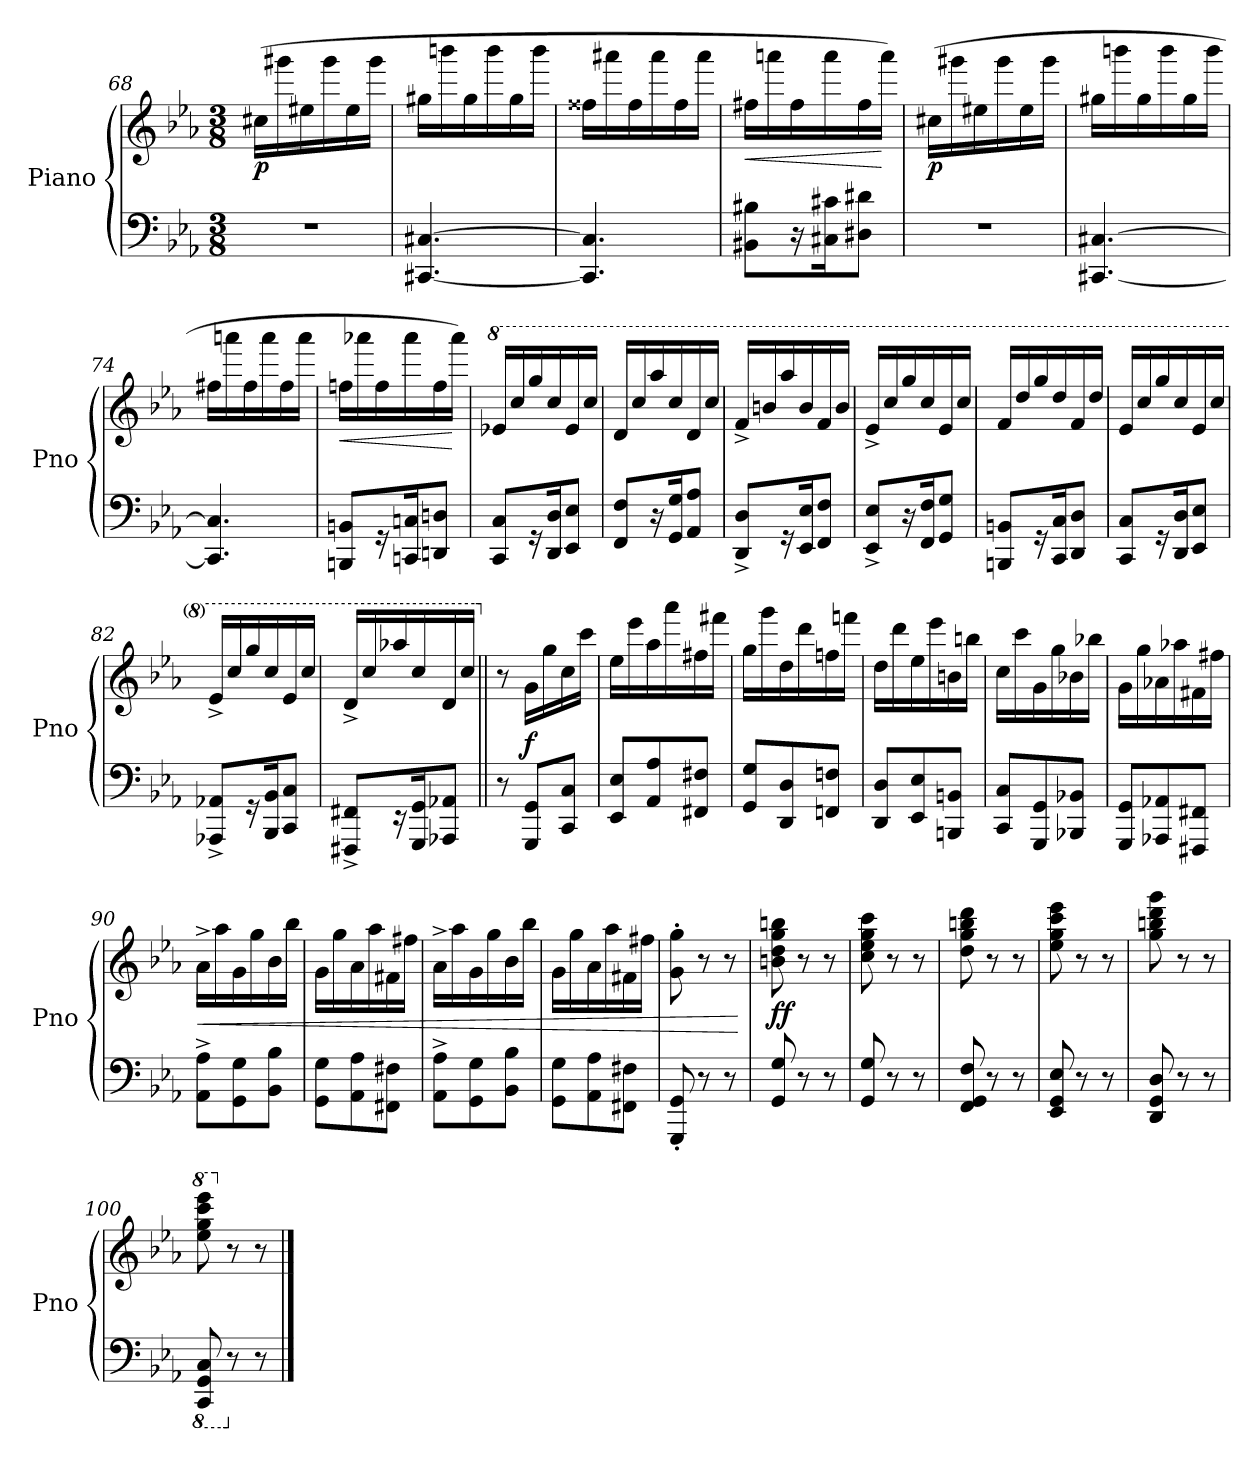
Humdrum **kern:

**kern	**kern	**dynam
*part1	*part1	*part1
*staff2	*staff1	*staff1/2
*I"Piano	*	*
*I'Pno	*	*
*clefF4	*clefG2	*
*k[b-e-a-]	*k[b-e-a-]	*
*M3/8	*M3/8	*
=68	=68	=68
!	!	!LO:DY:b
4.r	(16cc#X\LL	p
.	16ggg#X\	.
.	16ee#X\	.
.	16ggg#\	.
.	16ee#\	.
.	16ggg#\JJ	.
=69	=69	=69
[4.CC#X/ [4.C#X/	16gg#X\LL	.
.	16bbbn\	.
.	16gg#\	.
.	16bbb\	.
.	16gg#\	.
.	16bbb\JJ	.
=70	=70	=70
4.CC#/] 4.C#/]	16ff##X\LL	.
.	16aaa#X\	.
.	16ff##\	.
.	16aaa#\	.
.	16ff##\	.
.	16aaa#\JJ	.
!!LO:LB:g=z
=71	=71	=71
!	!	!LO:HP:b
8BB#X\ 8B#X\L	16ff#X\LL	<
.	16aaan\	.
16r	16ff#\	.
16C#X\ 16c#X\K	16aaa\	.
8D#X\ 8d#X\J	16ff#\	.
.	16aaa\JJ)	[
=72	=72	=72
!	!	!LO:DY:b
4.r	(16cc#X\LL	p
.	16ggg#X\	.
.	16ee#X\	.
.	16ggg#\	.
.	16ee#\	.
.	16ggg#\JJ	.
=73	=73	=73
[4.CC#X/ [4.C#X/	16gg#X\LL	.
.	16bbbn\	.
.	16gg#\	.
.	16bbb\	.
.	16gg#\	.
.	16bbb\JJ	.
=74	=74	=74
4.CC#/] 4.C#/]	16ff#X\LL	.
.	16aaan\	.
.	16ff#\	.
.	16aaa\	.
.	16ff#\	.
.	16aaa\JJ	.
=75	=75	=75
!	!	!LO:HP:b
8BBBn/ 8BBn/L	16ffn\LL	<
.	16aaa-X\	.
16r	16ff\	.
16CCn/ 16Cn/K	16aaa-\	.
8DDn/ 8Dn/J	16ff\	.
.	16aaa-\JJ)	[
=76	=76	=76
*	*8va	*
!	!	!LO:DY:b
8CC/ 8C/L	16ee-X/LL	other-dynamics
.	16ccc/	.
16r	16ggg/	.
16DD/ 16D/K	16ccc/	.
8EE-/ 8E-/J	16ee-/	.
.	16ccc/JJ	.
!!LO:PB:g=z
=77	=77	=77
!	!	!LO:DY:b
8FF/ 8F/L	16dd/LL	other-dynamics
.	16ccc/	.
16r	16aaa-/	.
16GG/ 16G/K	16ccc/	.
8AA-/ 8A-/J	16dd/	.
.	16ccc/JJ	.
=78	=78	=78
8DD/^ 8D/^L	16ff^/LL	.
.	16bbn/	.
16r	16aaa-/	.
16EE-/ 16E-/K	16bb/	.
8FF/ 8F/J	16ff/	.
.	16bb/JJ	.
=79	=79	=79
8EE-/^ 8E-/^L	16ee-^/LL	.
.	16ccc/	.
16r	16ggg/	.
16FF/ 16F/K	16ccc/	.
8GG/ 8G/J	16ee-/	.
.	16ccc/JJ	.
=80	=80	=80
8BBBn/ 8BBn/L	16ff/LL	.
.	16ddd/	.
16r	16ggg/	.
16CC/ 16C/K	16ddd/	.
8DD/ 8D/J	16ff/	.
.	16ddd/JJ	.
=81	=81	=81
8CC/ 8C/L	16ee-/LL	.
.	16ccc/	.
16r	16ggg/	.
16DD/ 16D/K	16ccc/	.
8EE-/ 8E-/J	16ee-/	.
.	16ccc/JJ	.
=82	=82	=82
8AAA-X/^ 8AA-X/^L	16ee-^/LL	.
.	16ccc/	.
16r	16ggg/	.
16BBB-/ 16BB-/K	16ccc/	.
8CC/ 8C/J	16ee-/	.
.	16ccc/JJ	.
=83	=83	=83
8FFF#X/^ 8FF#X/^L	16dd^/LL	.
.	16ccc/	.
16r	16aaa-X/	.
16GGG/ 16GG/K	16ccc/	.
8AAA-X/ 8AA-X/J	16dd/	.
.	16ccc/JJ	.
!!LO:LB:g=z
=84||	=84||	=84||
*	*X8va	*
8r	8r	.
!	!	!LO:DY:a=2
8GGG/ 8GG/L	16g\LL	f
.	16gg\	.
8CC/ 8C/J	16cc\	.
.	16ccc\JJ	.
=85	=85	=85
8EE-/ 8E-/L	16ee-\LL	.
.	16eee-\	.
8AA-/ 8A-/	16aa-\	.
.	16aaa-\	.
8FF#X/ 8F#X/J	16ff#X\	.
.	16fff#X\JJ	.
=86	=86	=86
8GG/ 8G/L	16gg\LL	.
.	16ggg\	.
8DD/ 8D/	16dd\	.
.	16ddd\	.
8FFn/ 8Fn/J	16ffn\	.
.	16fffn\JJ	.
=87	=87	=87
8DD/ 8D/L	16dd\LL	.
.	16ddd\	.
8EE-/ 8E-/	16ee-\	.
.	16eee-\	.
8BBBn/ 8BBn/J	16bn\	.
.	16bbn\JJ	.
=88	=88	=88
8CC/ 8C/L	16cc\LL	.
.	16ccc\	.
8GGG/ 8GG/	16g\	.
.	16gg\	.
8BBB-X/ 8BB-X/J	16b-X\	.
.	16bb-X\JJ	.
=89	=89	=89
8GGG/ 8GG/L	16g\LL	.
.	16gg\	.
8AAA-X/ 8AA-X/	16a-X\	.
.	16aa-X\	.
8FFF#X/ 8FF#X/J	16f#X\	.
.	16ff#X\JJ	.
!!LO:LB:g=z
=90	=90	=90
!	!	!LO:HP:b
!	!	!LO:DY:n=1:b
8AA-\^ 8A-\^L	16a-^\LL	< other-dynamics
.	16aa-\	.
8GG\ 8G\	16g\	.
.	16gg\	.
8BB-\ 8B-\J	16b-\	.
.	16bb-\JJ	.
=91	=91	=91
8GG\ 8G\L	16g\LL	.
.	16gg\	.
8AA-\ 8A-\	16a-\	.
.	16aa-\	.
8FF#X\ 8F#X\J	16f#X\	.
.	16ff#X\JJ	.
=92	=92	=92
8AA-\^ 8A-\^L	16a-^\LL	.
.	16aa-\	.
8GG\ 8G\	16g\	.
.	16gg\	.
8BB-\ 8B-\J	16b-\	.
.	16bb-\JJ	.
=93	=93	=93
8GG\ 8G\L	16g\LL	.
.	16gg\	.
8AA-\ 8A-\	16a-\	.
.	16aa-\	.
8FF#X\ 8F#X\J	16f#X\	.
.	16ff#X\JJ	.
=94	=94	=94
8GGG/' 8GG/'	8g\' 8gg\'	.
8r	8r	.
8r	8r	.
.	.	[
!!LO:LB:g=z
=95	=95	=95
!	!	!LO:DY:b
8GG/ 8G/	8bn\ 8dd\ 8gg\ 8bbn\	ff
8r	8r	.
8r	8r	.
=96	=96	=96
8GG/ 8G/	8cc\ 8ee-\ 8gg\ 8ccc\	.
8r	8r	.
8r	8r	.
=97	=97	=97
8FF/ 8GG/ 8F/	8dd\ 8gg\ 8bbn\ 8ddd\	.
8r	8r	.
8r	8r	.
=98	=98	=98
8EE-/ 8GG/ 8E-/	8ee-\ 8gg\ 8ccc\ 8eee-\	.
8r	8r	.
8r	8r	.
=99	=99	=99
8DD/ 8GG/ 8D/	8gg\ 8bbn\ 8ddd\ 8ggg\	.
8r	8r	.
8r	8r	.
=100	=100	=100
*8ba	*	*
*	*8va	*
8CCC/ 8GGG/ 8CC/	8eee-\ 8ggg\ 8cccc\ 8eeee-\	.
*X8ba	*	*
*	*X8va	*
8r	8r	.
8r	8r	.
==	==	==
*-	*-	*-
